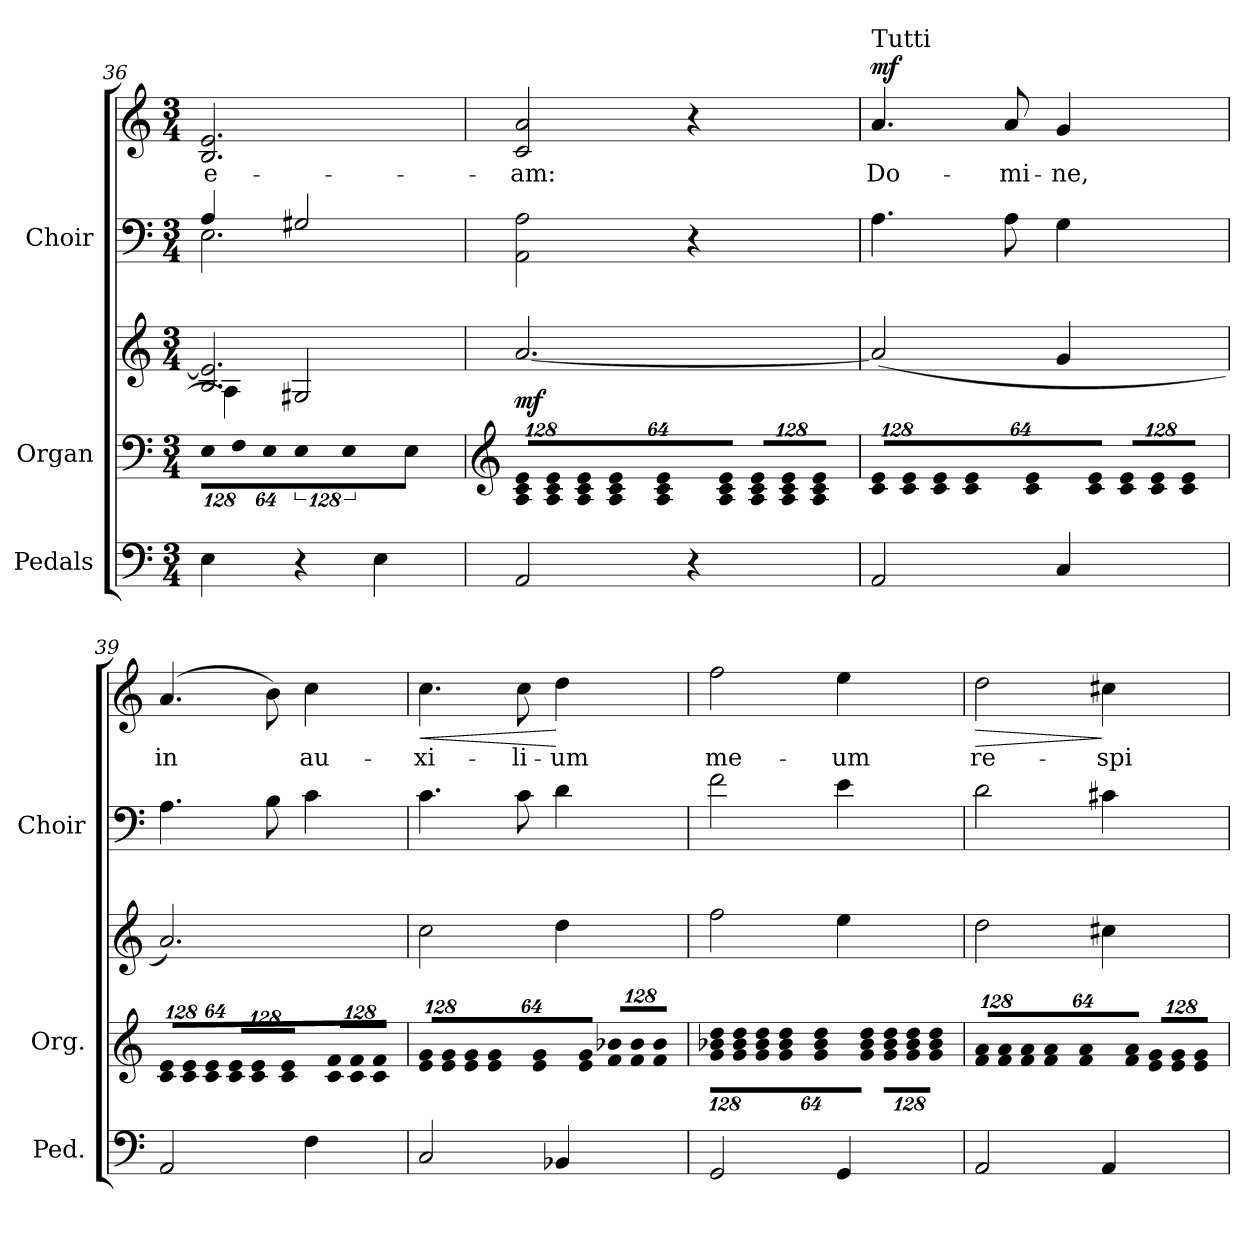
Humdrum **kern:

**kern	**kern	**kern	**dynam	**kern	**kern	**text	**dynam
*part3	*part2	*part2	*part2	*part1	*part1	*part1	*part1
*staff5	*staff4	*staff3	*staff3/4	*staff2	*staff1	*staff1	*staff1/2
*I"Pedals	*I"Organ	*	*	*I"Choir	*	*	*
*I'Ped.	*I'Org.	*	*	*I'Choir	*	*	*
*clefF4	*clefF4	*clefG2	*	*clefF4	*clefG2	*	*
*k[]	*k[]	*k[]	*	*k[]	*k[]	*	*
*C:	*C:	*C:	*	*C:	*C:	*	*
*M3/4	*M3/4	*M3/4	*	*M3/4	*M3/4	*	*
*	*Xbrackettup	*	*	*	*	*	*
=36	=36	=36	=36	=36	=36	=36	=36
!	!LO:N:vis=8	!	!	!	!	!	!
*	*	*^	*	*^	*	*	*
!	!	!	!	!	!	!	!	!LO:LY:b:color=#000000	!
4Ei\	1024%85Ei\L	2.Bi/ 2.ei]	4Ai\]	.	4Ai/	2.Ei\	2.Bi/ 2.ei	e-	.
!	!LO:N:vis=8	!	!	!	!	!	!	!	!
.	1024%85Fi\	.	.	.	.	.	.	.	.
!	!LO:N:vis=8	!	!	!	!	!	!	!	!
.	512%43Ei\J	.	.	.	.	.	.	.	.
*	*brackettup	*	*	*	*	*	*	*	*
!	!LO:N:vis=4	!	!	!	!	!	!	!	!
4r	512%85Ei\	.	2G#Xi/	.	2G#Xi/	.	.	.	.
!	!LO:N:vis=8	!	!	!	!	!	!	!	!
.	512%43Ei\	.	.	.	.	.	.	.	.
4Ei\	4Ei\	.	.	.	.	.	.	.	.
*	*	*v	*v	*	*	*	*	*	*
*	*	*	*	*v	*v	*	*	*
=37	=37	=37	=37	=37	=37	=37	=37
*	*clefG2	*	*	*	*	*	*
*	*Xbrackettup	*	*	*	*	*	*
!	!LO:N:vis=8	!	!	!	!	!	!
!	!	!	!	!	!	!LO:LY:b:color=#000000	!
2AAi/	1024%85Ai/ 1024%85ci 1024%85eiL	[2.ai/	mf	2AAi\ 2Ai	2ci/ 2ai	-am:	.
!	!LO:N:vis=8	!	!	!	!	!	!
.	1024%85Ai/ 1024%85ci 1024%85ei	.	.	.	.	.	.
!	!LO:N:vis=8	!	!	!	!	!	!
.	512%43Ai/ 512%43ci 512%43ei	.	.	.	.	.	.
!	!LO:N:vis=8	!	!	!	!	!	!
.	1024%85Ai/ 1024%85ci 1024%85ei	.	.	.	.	.	.
!	!LO:N:vis=8	!	!	!	!	!	!
.	1024%85Ai/ 1024%85ci 1024%85ei	.	.	.	.	.	.
!	!LO:N:vis=8	!	!	!	!	!	!
.	512%43Ai/ 512%43ci 512%43eiJ	.	.	.	.	.	.
!	!LO:N:vis=8	!	!	!	!	!	!
4r	1024%85Ai/ 1024%85ci 1024%85eiL	.	.	4r	4r	.	.
!	!LO:N:vis=8	!	!	!	!	!	!
.	1024%85Ai/ 1024%85ci 1024%85ei	.	.	.	.	.	.
!	!LO:N:vis=8	!	!	!	!	!	!
.	512%43Ai/ 512%43ci 512%43eiJ	.	.	.	.	.	.
=38	=38	=38	=38	=38	=38	=38	=38
!	!LO:N:vis=8	!	!	!	!	!	!
!	!	!	!	!	!LO:TX:a:t=Tutti	!	!
!	!	!	!	!	!	!LO:LY:b:color=#000000	!
2AAi/	1024%85ci/ 1024%85eiL	(2ai/]	.	4.Ai\	4.ai/	Do-	mf
!	!LO:N:vis=8	!	!	!	!	!	!
.	1024%85ci/ 1024%85ei	.	.	.	.	.	.
!	!LO:N:vis=8	!	!	!	!	!	!
.	512%43ci/ 512%43ei	.	.	.	.	.	.
!	!LO:N:vis=8	!	!	!	!	!	!
.	1024%85ci/ 1024%85ei	.	.	.	.	.	.
!	!LO:N:vis=8	!	!	!	!	!	!
.	1024%85ci/ 1024%85ei	.	.	.	.	.	.
!	!	!	!	!	!	!LO:LY:b:color=#000000	!
.	.	.	.	8Ai\	8ai/	-mi-	.
!	!LO:N:vis=8	!	!	!	!	!	!
.	512%43ci/ 512%43eiJ	.	.	.	.	.	.
!	!LO:N:vis=8	!	!	!	!	!	!
!	!	!	!	!	!	!LO:LY:b:color=#000000	!
4Ci/	1024%85ci/ 1024%85eiL	4gi/	.	4Gi\	4gi/	-ne,	.
!	!LO:N:vis=8	!	!	!	!	!	!
.	1024%85ci/ 1024%85ei	.	.	.	.	.	.
!	!LO:N:vis=8	!	!	!	!	!	!
.	512%43ci/ 512%43eiJ	.	.	.	.	.	.
=39	=39	=39	=39	=39	=39	=39	=39
!	!LO:N:vis=8	!	!	!	!	!	!
!	!	!	!	!	!	!LO:LY:b:color=#000000	!
2AAi/	1024%85ci/ 1024%85eiL	2.ai/)	.	4.Ai\	(4.ai/	in	.
!	!LO:N:vis=8	!	!	!	!	!	!
.	1024%85ci/ 1024%85ei	.	.	.	.	.	.
!	!LO:N:vis=8	!	!	!	!	!	!
.	512%43ci/ 512%43eiJ	.	.	.	.	.	.
!	!LO:N:vis=8	!	!	!	!	!	!
.	1024%85ci/ 1024%85eiL	.	.	.	.	.	.
!	!LO:N:vis=8	!	!	!	!	!	!
.	1024%85ci/ 1024%85ei	.	.	.	.	.	.
.	.	.	.	8Bi\	8bi\)	.	.
!	!LO:N:vis=8	!	!	!	!	!	!
.	512%43ci/ 512%43eiJ	.	.	.	.	.	.
!	!LO:N:vis=8	!	!	!	!	!	!
!	!	!	!	!	!	!LO:LY:b:color=#000000	!
4Fi\	1024%85ci/ 1024%85fiL	.	.	4ci\	4cci\	au-	.
!	!LO:N:vis=8	!	!	!	!	!	!
.	1024%85ci/ 1024%85fi	.	.	.	.	.	.
!	!LO:N:vis=8	!	!	!	!	!	!
.	512%43ci/ 512%43fiJ	.	.	.	.	.	.
=40	=40	=40	=40	=40	=40	=40	=40
!	!LO:N:vis=8	!	!	!	!	!	!
!	!	!	!	!	!	!LO:LY:b:color=#000000	!LO:HP:b
2Ci/	1024%85ei/ 1024%85giL	2cci\	.	4.ci\	4.cci\	-xi-	<
!	!LO:N:vis=8	!	!	!	!	!	!
.	1024%85ei/ 1024%85gi	.	.	.	.	.	.
!	!LO:N:vis=8	!	!	!	!	!	!
.	512%43ei/ 512%43gi	.	.	.	.	.	.
!	!LO:N:vis=8	!	!	!	!	!	!
.	1024%85ei/ 1024%85gi	.	.	.	.	.	.
!	!LO:N:vis=8	!	!	!	!	!	!
.	1024%85ei/ 1024%85gi	.	.	.	.	.	.
!	!	!	!	!	!	!LO:LY:b:color=#000000	!
.	.	.	.	8ci\	8cci\	-li-	.
!	!LO:N:vis=8	!	!	!	!	!	!
.	512%43ei/ 512%43giJ	.	.	.	.	.	.
!	!LO:N:vis=8	!	!	!	!	!	!
!	!	!	!	!	!	!LO:LY:b:color=#000000	!
4BB-Xi/	1024%85fi/ 1024%85b-XiL	4ddi\	.	4di\	4ddi\	-um	[
!	!LO:N:vis=8	!	!	!	!	!	!
.	1024%85fi/ 1024%85b-i	.	.	.	.	.	.
!	!LO:N:vis=8	!	!	!	!	!	!
.	512%43fi/ 512%43b-iJ	.	.	.	.	.	.
!!LO:PB:g=z
=41	=41	=41	=41	=41	=41	=41	=41
!	!LO:N:vis=8	!	!	!	!	!	!
!	!	!	!	!	!	!LO:LY:b:color=#000000	!
2GGi/	1024%85gi\ 1024%85b-Xi 1024%85ddiL	2ffi\	.	2fi\	2ffi\	me-	.
!	!LO:N:vis=8	!	!	!	!	!	!
.	1024%85gi\ 1024%85b-i 1024%85ddi	.	.	.	.	.	.
!	!LO:N:vis=8	!	!	!	!	!	!
.	512%43gi\ 512%43b-i 512%43ddi	.	.	.	.	.	.
!	!LO:N:vis=8	!	!	!	!	!	!
.	1024%85gi\ 1024%85b-i 1024%85ddi	.	.	.	.	.	.
!	!LO:N:vis=8	!	!	!	!	!	!
.	1024%85gi\ 1024%85b-i 1024%85ddi	.	.	.	.	.	.
!	!LO:N:vis=8	!	!	!	!	!	!
.	512%43gi\ 512%43b-i 512%43ddiJ	.	.	.	.	.	.
!	!LO:N:vis=8	!	!	!	!	!	!
!	!	!	!	!	!	!LO:LY:b:color=#000000	!
4GGi/	1024%85gi\ 1024%85b-i 1024%85ddiL	4eei\	.	4ei\	4eei\	-um	.
!	!LO:N:vis=8	!	!	!	!	!	!
.	1024%85gi\ 1024%85b-i 1024%85ddi	.	.	.	.	.	.
!	!LO:N:vis=8	!	!	!	!	!	!
.	512%43gi\ 512%43b-i 512%43ddiJ	.	.	.	.	.	.
=42	=42	=42	=42	=42	=42	=42	=42
!	!LO:N:vis=8	!	!	!	!	!	!
!	!	!	!	!	!	!LO:LY:b:color=#000000	!LO:HP:b
2AAi/	1024%85fi/ 1024%85aiL	2ddi\	.	2di\	2ddi\	re-	>
!	!LO:N:vis=8	!	!	!	!	!	!
.	1024%85fi/ 1024%85ai	.	.	.	.	.	.
!	!LO:N:vis=8	!	!	!	!	!	!
.	512%43fi/ 512%43ai	.	.	.	.	.	.
!	!LO:N:vis=8	!	!	!	!	!	!
.	1024%85fi/ 1024%85ai	.	.	.	.	.	.
!	!LO:N:vis=8	!	!	!	!	!	!
.	1024%85fi/ 1024%85ai	.	.	.	.	.	.
!	!LO:N:vis=8	!	!	!	!	!	!
.	512%43fi/ 512%43aiJ	.	.	.	.	.	.
!	!LO:N:vis=8	!	!	!	!	!	!
!	!	!	!	!	!	!LO:LY:b:color=#000000	!
4AAi/	1024%85ei/ 1024%85giL	4cc#Xi\	.	4c#Xi\	4cc#Xi\	-spi-	]
!	!LO:N:vis=8	!	!	!	!	!	!
.	1024%85ei/ 1024%85gi	.	.	.	.	.	.
!	!LO:N:vis=8	!	!	!	!	!	!
.	512%43ei/ 512%43giJ	.	.	.	.	.	.
=	=	=	=	=	=	=	=
*-	*-	*-	*-	*-	*-	*-	*-
